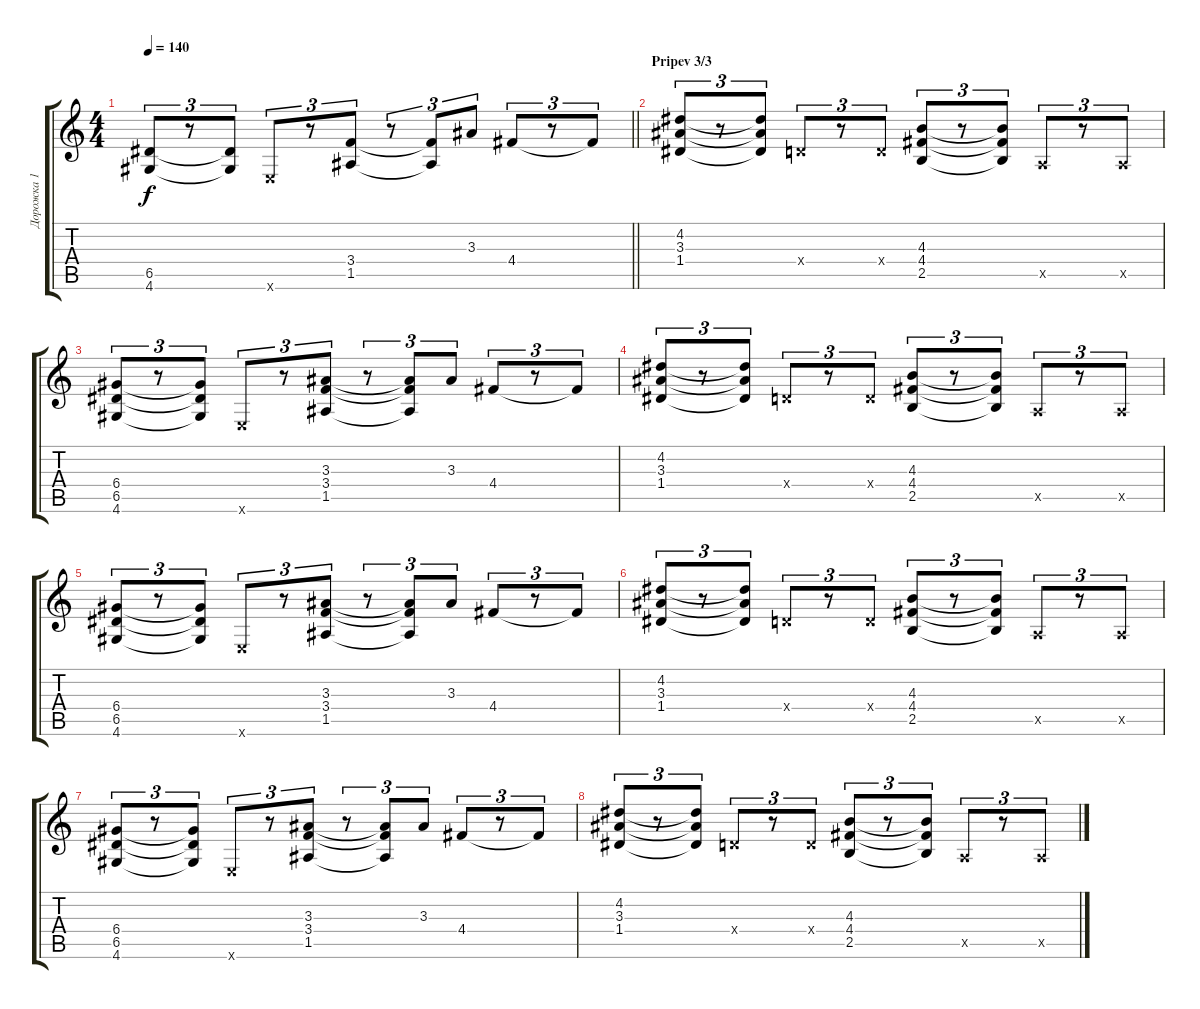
\track ("Дорожка 1" "Дорожка 1") {instrument acousticguitarsteel}
\staff {score tabs}
\tuning (E4 B3 G3 D3 A2 E2) {hide}
\ts (4 4)
\tempo 140
\clef g2
\barLineRight lightlight
\ks c
(6.5 4.6).8{tu (3 2) dy f} r.8{tu (3 2)} (6.5{t} 4.6{t}).8{tu (3 2)} 0.6{x}.8{tu (3 2)} r.8{tu (3 2)} (3.4 1.5).8{tu (3 2)} r.8{tu (3 2)} (3.4{t} 1.5{t}).8{tu (3 2)} 3.3.8{tu (3 2)} 4.4.8{tu (3 2)} r.8{tu (3 2)} 4.4{t}.8{tu (3 2)} |
\section ("" "Pripev 3/3")
(4.2 3.3 1.4).8{tu (3 2)} r.8{tu (3 2)} (4.2{t} 3.3{t} 1.4{t}).8{tu (3 2)} 0.4{x}.8{tu (3 2)} r.8{tu (3 2)} 0.4{x}.8{tu (3 2)} (4.3 4.4 2.5).8{tu (3 2)} r.8{tu (3 2)} (4.3{t} 4.4{t} 2.5{t}).8{tu (3 2)} 0.5{x}.8{tu (3 2)} r.8{tu (3 2)} 0.5{x}.8{tu (3 2)} |
(6.4 6.5 4.6).8{tu (3 2)} r.8{tu (3 2)} (6.4{t} 6.5{t} 4.6{t}).8{tu (3 2)} 0.6{x}.8{tu (3 2)} r.8{tu (3 2)} (3.3 3.4 1.5).8{tu (3 2)} r.8{tu (3 2)} (3.3{t} 3.4{t} 1.5{t}).8{tu (3 2)} 3.3.8{tu (3 2)} 4.4.8{tu (3 2)} r.8{tu (3 2)} 4.4{t}.8{tu (3 2)} |
(4.2 3.3 1.4).8{tu (3 2)} r.8{tu (3 2)} (4.2{t} 3.3{t} 1.4{t}).8{tu (3 2)} 0.4{x}.8{tu (3 2)} r.8{tu (3 2)} 0.4{x}.8{tu (3 2)} (4.3 4.4 2.5).8{tu (3 2)} r.8{tu (3 2)} (4.3{t} 4.4{t} 2.5{t}).8{tu (3 2)} 0.5{x}.8{tu (3 2)} r.8{tu (3 2)} 0.5{x}.8{tu (3 2)} |
(6.4 6.5 4.6).8{tu (3 2)} r.8{tu (3 2)} (6.4{t} 6.5{t} 4.6{t}).8{tu (3 2)} 0.6{x}.8{tu (3 2)} r.8{tu (3 2)} (3.3 3.4 1.5).8{tu (3 2)} r.8{tu (3 2)} (3.3{t} 3.4{t} 1.5{t}).8{tu (3 2)} 3.3.8{tu (3 2)} 4.4.8{tu (3 2)} r.8{tu (3 2)} 4.4{t}.8{tu (3 2)} |
(4.2 3.3 1.4).8{tu (3 2)} r.8{tu (3 2)} (4.2{t} 3.3{t} 1.4{t}).8{tu (3 2)} 0.4{x}.8{tu (3 2)} r.8{tu (3 2)} 0.4{x}.8{tu (3 2)} (4.3 4.4 2.5).8{tu (3 2)} r.8{tu (3 2)} (4.3{t} 4.4{t} 2.5{t}).8{tu (3 2)} 0.5{x}.8{tu (3 2)} r.8{tu (3 2)} 0.5{x}.8{tu (3 2)} |
(6.4 6.5 4.6).8{tu (3 2)} r.8{tu (3 2)} (6.4{t} 6.5{t} 4.6{t}).8{tu (3 2)} 0.6{x}.8{tu (3 2)} r.8{tu (3 2)} (3.3 3.4 1.5).8{tu (3 2)} r.8{tu (3 2)} (3.3{t} 3.4{t} 1.5{t}).8{tu (3 2)} 3.3.8{tu (3 2)} 4.4.8{tu (3 2)} r.8{tu (3 2)} 4.4{t}.8{tu (3 2)} |
(4.2 3.3 1.4).8{tu (3 2)} r.8{tu (3 2)} (4.2{t} 3.3{t} 1.4{t}).8{tu (3 2)} 0.4{x}.8{tu (3 2)} r.8{tu (3 2)} 0.4{x}.8{tu (3 2)} (4.3 4.4 2.5).8{tu (3 2)} r.8{tu (3 2)} (4.3{t} 4.4{t} 2.5{t}).8{tu (3 2)} 0.5{x}.8{tu (3 2)} r.8{tu (3 2)} 0.5{x}.8{tu (3 2)}
